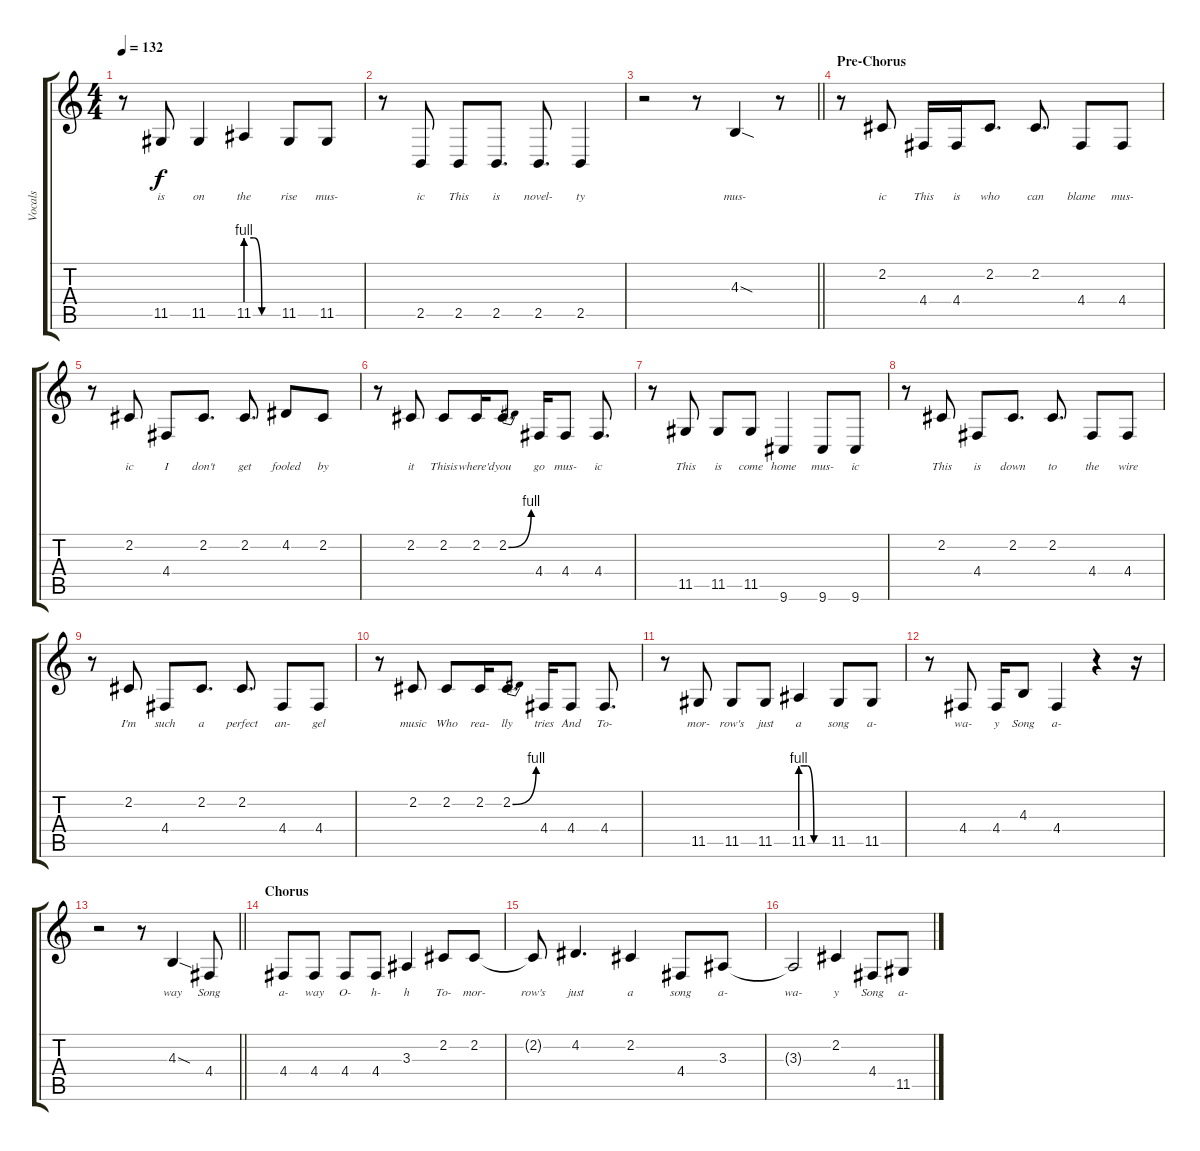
\track ("Vocals" "Vocals") {instrument harmonica}
\staff {score tabs}
\tuning (E4 B3 G3 D3 A2 E2) {hide}
\ts (4 4)
\tempo 132
\clef g2
\ks c
r.8{dy f} 11.5.8{lyrics (0 "is") lyrics (1 "") lyrics (2 "") lyrics (3 "") lyrics (4 "")} 11.5.4{lyrics (0 "on") lyrics (1 "") lyrics (2 "") lyrics (3 "") lyrics (4 "")} 11.5{be (custom 0 4 15 4 30 0 60 0)}.4{lyrics (0 "the") lyrics (1 "") lyrics (2 "") lyrics (3 "") lyrics (4 "")} 11.5.8{lyrics (0 "rise") lyrics (1 "") lyrics (2 "") lyrics (3 "") lyrics (4 "")} 11.5.8{lyrics (0 "mus-") lyrics (1 "") lyrics (2 "") lyrics (3 "") lyrics (4 "")} |
r.8 2.5.8{lyrics (0 "ic") lyrics (1 "") lyrics (2 "") lyrics (3 "") lyrics (4 "")} 2.5.8{lyrics (0 "This") lyrics (1 "") lyrics (2 "") lyrics (3 "") lyrics (4 "")} 2.5.8{d lyrics (0 "is") lyrics (1 "") lyrics (2 "") lyrics (3 "") lyrics (4 "")} 2.5.8{d lyrics (0 "novel-") lyrics (1 "") lyrics (2 "") lyrics (3 "") lyrics (4 "")} 2.5.4{lyrics (0 "ty") lyrics (1 "") lyrics (2 "") lyrics (3 "") lyrics (4 "")} |
\barLineRight lightlight
r.2 r.8 4.3{sod}.4{lyrics (0 "mus-") lyrics (1 "") lyrics (2 "") lyrics (3 "") lyrics (4 "")} r.8 |
\section ("" "Pre-Chorus")
r.8 2.2.8{lyrics (0 "ic") lyrics (1 "") lyrics (2 "") lyrics (3 "") lyrics (4 "")} 4.4.16{lyrics (0 "This") lyrics (1 "") lyrics (2 "") lyrics (3 "") lyrics (4 "")} 4.4.16{lyrics (0 "is") lyrics (1 "") lyrics (2 "") lyrics (3 "") lyrics (4 "")} 2.2.8{d lyrics (0 "who") lyrics (1 "") lyrics (2 "") lyrics (3 "") lyrics (4 "")} 2.2.8{d lyrics (0 "can") lyrics (1 "") lyrics (2 "") lyrics (3 "") lyrics (4 "")} 4.4.8{lyrics (0 "blame") lyrics (1 "") lyrics (2 "") lyrics (3 "") lyrics (4 "")} 4.4.8{lyrics (0 "mus-") lyrics (1 "") lyrics (2 "") lyrics (3 "") lyrics (4 "")} |
r.8 2.2.8{lyrics (0 "ic") lyrics (1 "") lyrics (2 "") lyrics (3 "") lyrics (4 "")} 4.4.8{lyrics (0 "I") lyrics (1 "") lyrics (2 "") lyrics (3 "") lyrics (4 "")} 2.2.8{d lyrics (0 "don't") lyrics (1 "") lyrics (2 "") lyrics (3 "") lyrics (4 "")} 2.2.8{d lyrics (0 "get") lyrics (1 "") lyrics (2 "") lyrics (3 "") lyrics (4 "")} 4.2.8{lyrics (0 "fooled") lyrics (1 "") lyrics (2 "") lyrics (3 "") lyrics (4 "")} 2.2.8{lyrics (0 "by") lyrics (1 "") lyrics (2 "") lyrics (3 "") lyrics (4 "")} |
r.8 2.2.8{lyrics (0 "it") lyrics (1 "") lyrics (2 "") lyrics (3 "") lyrics (4 "")} 2.2.8{lyrics (0 "Thisis") lyrics (1 "") lyrics (2 "") lyrics (3 "") lyrics (4 "")} 2.2.16{lyrics (0 "where'd") lyrics (1 "") lyrics (2 "") lyrics (3 "") lyrics (4 "")} 2.2{be (bend 0 0 60 4)}.8{d lyrics (0 "you") lyrics (1 "") lyrics (2 "") lyrics (3 "") lyrics (4 "")} 4.4.16{lyrics (0 "go") lyrics (1 "") lyrics (2 "") lyrics (3 "") lyrics (4 "")} 4.4.8{lyrics (0 "mus-") lyrics (1 "") lyrics (2 "") lyrics (3 "") lyrics (4 "")} 4.4.8{d lyrics (0 "ic") lyrics (1 "") lyrics (2 "") lyrics (3 "") lyrics (4 "")} |
r.8 11.5.8{lyrics (0 "This") lyrics (1 "") lyrics (2 "") lyrics (3 "") lyrics (4 "")} 11.5.8{lyrics (0 "is") lyrics (1 "") lyrics (2 "") lyrics (3 "") lyrics (4 "")} 11.5.8{lyrics (0 "come") lyrics (1 "") lyrics (2 "") lyrics (3 "") lyrics (4 "")} 9.6.4{lyrics (0 "home") lyrics (1 "") lyrics (2 "") lyrics (3 "") lyrics (4 "")} 9.6.8{lyrics (0 "mus-") lyrics (1 "") lyrics (2 "") lyrics (3 "") lyrics (4 "")} 9.6.8{lyrics (0 "ic") lyrics (1 "") lyrics (2 "") lyrics (3 "") lyrics (4 "")} |
r.8 2.2.8{lyrics (0 "This") lyrics (1 "") lyrics (2 "") lyrics (3 "") lyrics (4 "")} 4.4.8{lyrics (0 "is") lyrics (1 "") lyrics (2 "") lyrics (3 "") lyrics (4 "")} 2.2.8{d lyrics (0 "down") lyrics (1 "") lyrics (2 "") lyrics (3 "") lyrics (4 "")} 2.2.8{d lyrics (0 "to") lyrics (1 "") lyrics (2 "") lyrics (3 "") lyrics (4 "")} 4.4.8{lyrics (0 "the") lyrics (1 "") lyrics (2 "") lyrics (3 "") lyrics (4 "")} 4.4.8{lyrics (0 "wire") lyrics (1 "") lyrics (2 "") lyrics (3 "") lyrics (4 "")} |
r.8 2.2.8{lyrics (0 "I'm") lyrics (1 "") lyrics (2 "") lyrics (3 "") lyrics (4 "")} 4.4.8{lyrics (0 "such") lyrics (1 "") lyrics (2 "") lyrics (3 "") lyrics (4 "")} 2.2.8{d lyrics (0 "a") lyrics (1 "") lyrics (2 "") lyrics (3 "") lyrics (4 "")} 2.2.8{d lyrics (0 "perfect") lyrics (1 "") lyrics (2 "") lyrics (3 "") lyrics (4 "")} 4.4.8{lyrics (0 "an-") lyrics (1 "") lyrics (2 "") lyrics (3 "") lyrics (4 "")} 4.4.8{lyrics (0 "gel") lyrics (1 "") lyrics (2 "") lyrics (3 "") lyrics (4 "")} |
r.8 2.2.8{lyrics (0 "music") lyrics (1 "") lyrics (2 "") lyrics (3 "") lyrics (4 "")} 2.2.8{lyrics (0 "Who") lyrics (1 "") lyrics (2 "") lyrics (3 "") lyrics (4 "")} 2.2.16{lyrics (0 "rea-") lyrics (1 "") lyrics (2 "") lyrics (3 "") lyrics (4 "")} 2.2{be (bend 0 0 60 4)}.8{d lyrics (0 "lly") lyrics (1 "") lyrics (2 "") lyrics (3 "") lyrics (4 "")} 4.4.16{lyrics (0 "tries") lyrics (1 "") lyrics (2 "") lyrics (3 "") lyrics (4 "")} 4.4.8{lyrics (0 "And") lyrics (1 "") lyrics (2 "") lyrics (3 "") lyrics (4 "")} 4.4.8{d lyrics (0 "To-") lyrics (1 "") lyrics (2 "") lyrics (3 "") lyrics (4 "")} |
r.8 11.5.8{lyrics (0 "mor-") lyrics (1 "") lyrics (2 "") lyrics (3 "") lyrics (4 "")} 11.5.8{lyrics (0 "row's") lyrics (1 "") lyrics (2 "") lyrics (3 "") lyrics (4 "")} 11.5.8{lyrics (0 "just") lyrics (1 "") lyrics (2 "") lyrics (3 "") lyrics (4 "")} 11.5{be (custom 0 4 15 4 30 0 60 0)}.4{lyrics (0 "a") lyrics (1 "") lyrics (2 "") lyrics (3 "") lyrics (4 "")} 11.5.8{lyrics (0 "song") lyrics (1 "") lyrics (2 "") lyrics (3 "") lyrics (4 "")} 11.5.8{lyrics (0 "a-") lyrics (1 "") lyrics (2 "") lyrics (3 "") lyrics (4 "")} |
r.8 4.4.8{lyrics (0 "wa-") lyrics (1 "") lyrics (2 "") lyrics (3 "") lyrics (4 "")} 4.4.16{lyrics (0 "y") lyrics (1 "") lyrics (2 "") lyrics (3 "") lyrics (4 "")} 4.3.8{lyrics (0 "Song") lyrics (1 "") lyrics (2 "") lyrics (3 "") lyrics (4 "")} 4.4.4{lyrics (0 "a-") lyrics (1 "") lyrics (2 "") lyrics (3 "") lyrics (4 "")} r.4 r.16 |
\barLineRight lightlight
r.2 r.8 4.3{sod}.4{lyrics (0 "way") lyrics (1 "") lyrics (2 "") lyrics (3 "") lyrics (4 "")} 4.4.8{lyrics (0 "Song") lyrics (1 "") lyrics (2 "") lyrics (3 "") lyrics (4 "")} |
\section ("" "Chorus")
4.4.8{lyrics (0 "a-") lyrics (1 "") lyrics (2 "") lyrics (3 "") lyrics (4 "")} 4.4.8{lyrics (0 "way") lyrics (1 "") lyrics (2 "") lyrics (3 "") lyrics (4 "")} 4.4.8{lyrics (0 "O-") lyrics (1 "") lyrics (2 "") lyrics (3 "") lyrics (4 "")} 4.4.8{lyrics (0 "h-") lyrics (1 "") lyrics (2 "") lyrics (3 "") lyrics (4 "")} 3.3.4{lyrics (0 "h") lyrics (1 "") lyrics (2 "") lyrics (3 "") lyrics (4 "")} 2.2.8{lyrics (0 "To-") lyrics (1 "") lyrics (2 "") lyrics (3 "") lyrics (4 "")} 2.2.8{lyrics (0 "mor-") lyrics (1 "") lyrics (2 "") lyrics (3 "") lyrics (4 "")} |
2.2{t}.8{lyrics (0 "row's") lyrics (1 "") lyrics (2 "") lyrics (3 "") lyrics (4 "")} 4.2.4{d lyrics (0 "just") lyrics (1 "") lyrics (2 "") lyrics (3 "") lyrics (4 "")} 2.2.4{lyrics (0 "a") lyrics (1 "") lyrics (2 "") lyrics (3 "") lyrics (4 "")} 4.4.8{lyrics (0 "song") lyrics (1 "") lyrics (2 "") lyrics (3 "") lyrics (4 "")} 3.3.8{lyrics (0 "a-") lyrics (1 "") lyrics (2 "") lyrics (3 "") lyrics (4 "")} |
3.3{t}.2{lyrics (0 "wa-") lyrics (1 "") lyrics (2 "") lyrics (3 "") lyrics (4 "")} 2.2.4{lyrics (0 "y") lyrics (1 "") lyrics (2 "") lyrics (3 "") lyrics (4 "")} 4.4.8{lyrics (0 "Song") lyrics (1 "") lyrics (2 "") lyrics (3 "") lyrics (4 "")} 11.5.8{lyrics (0 "a-") lyrics (1 "") lyrics (2 "") lyrics (3 "") lyrics (4 "")}
